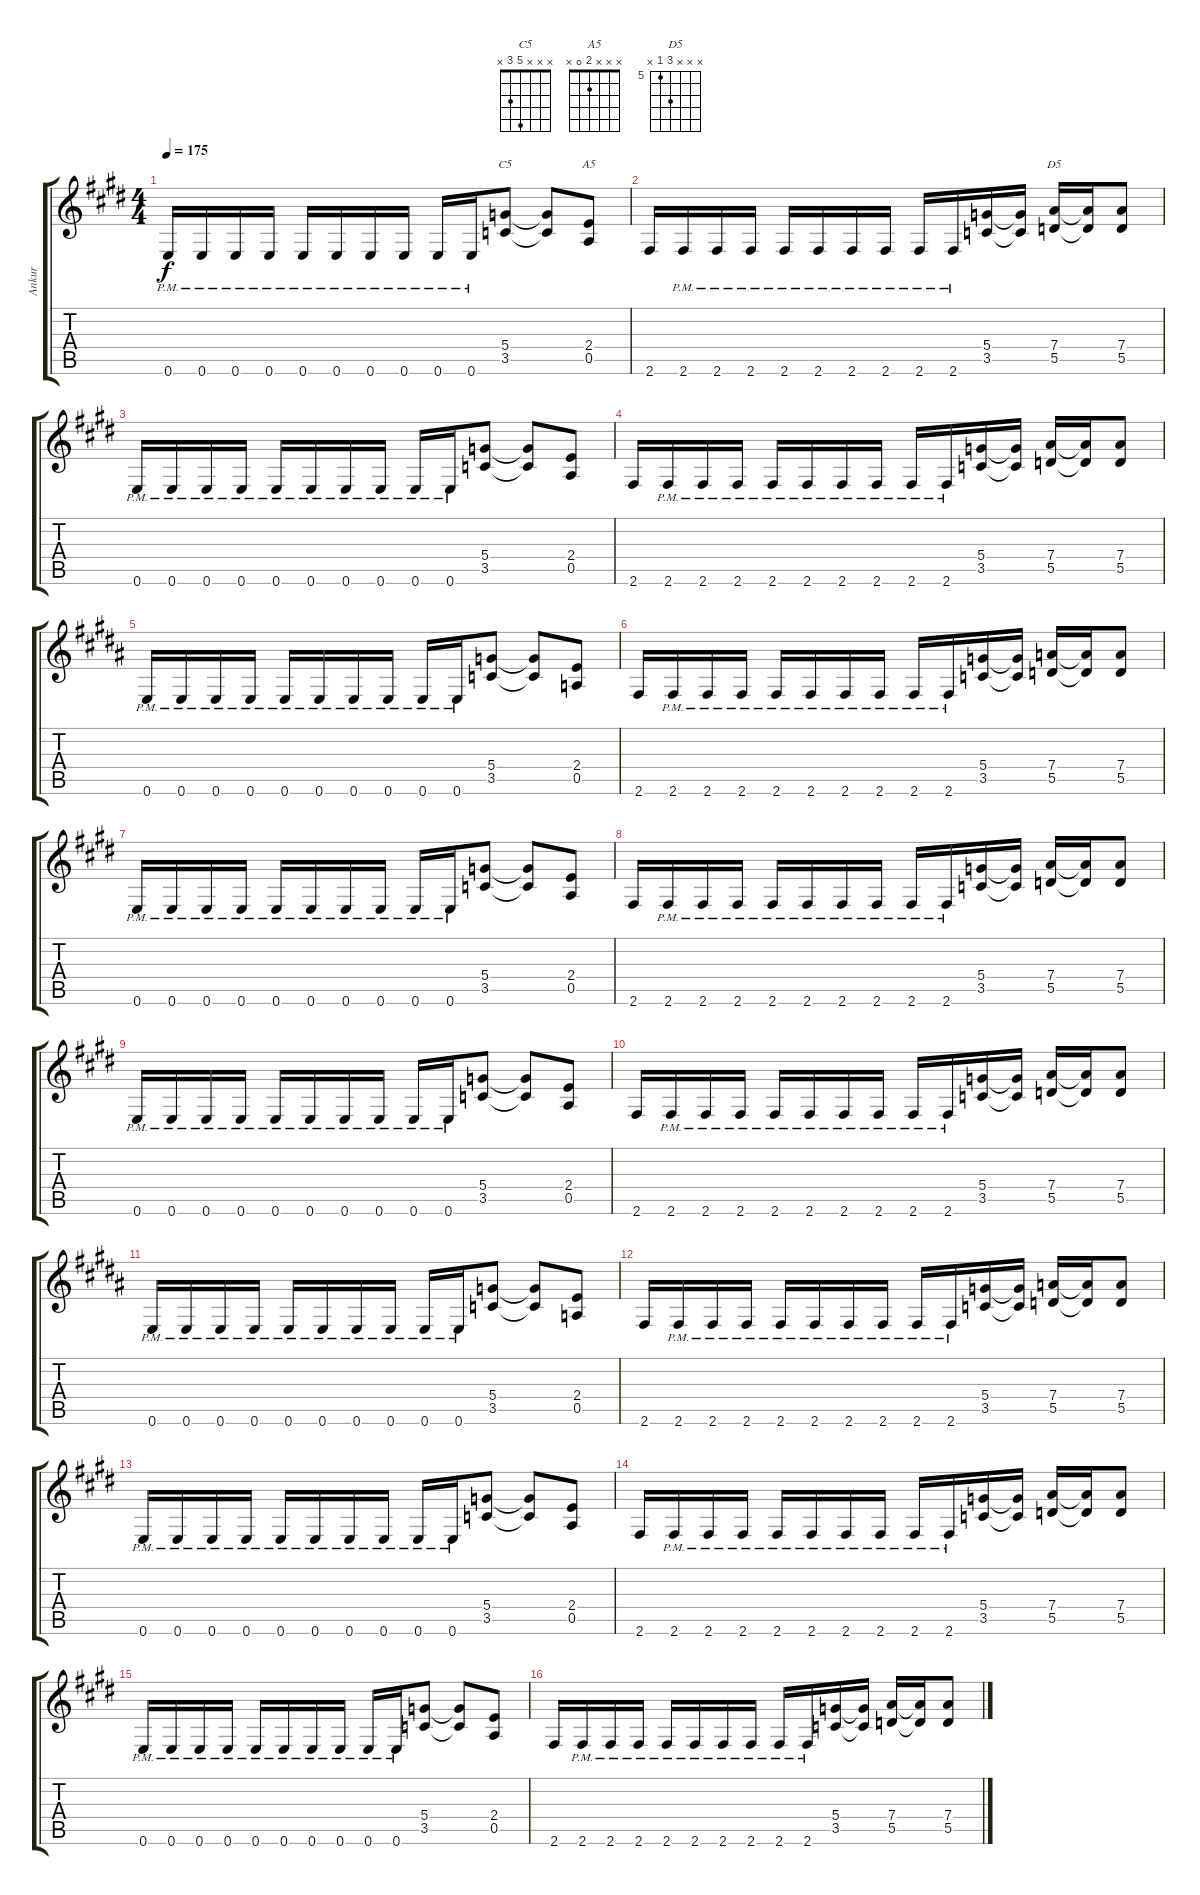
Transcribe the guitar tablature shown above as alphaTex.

\track ("Ankur" "Ankur") {instrument overdrivenguitar}
\staff {score tabs}
\tuning (E4 B3 G3 D3 A2 E2) {hide}
\chord ("C5" x x x 5 3 x)
\chord ("A5" x x x 2 0 x)
\chord ("D5" x x x 7 5 x) {firstfret 5}
\ts (4 4)
\tempo 175
\clef g2
\ks e
0.6{pm}.16{dy f} 0.6{pm}.16 0.6{pm}.16 0.6{pm}.16 0.6{pm}.16 0.6{pm}.16 0.6{pm}.16 0.6{pm}.16 0.6{pm}.16 0.6{pm}.16 (5.4 3.5).8{ch "C5"} (5.4{t} 3.5{t}).8 (2.4 0.5).8{ch "A5"} |
2.6.16 2.6{pm}.16 2.6{pm}.16 2.6{pm}.16 2.6{pm}.16 2.6{pm}.16 2.6{pm}.16 2.6{pm}.16 2.6{pm}.16 2.6{pm}.16 (5.4 3.5).16 (5.4{t} 3.5{t}).16 (7.4 5.5).16{ch "D5"} (7.4{t} 5.5{t}).16 (7.4 5.5).8 |
0.6{pm}.16 0.6{pm}.16 0.6{pm}.16 0.6{pm}.16 0.6{pm}.16 0.6{pm}.16 0.6{pm}.16 0.6{pm}.16 0.6{pm}.16 0.6{pm}.16 (5.4 3.5).8 (5.4{t} 3.5{t}).8 (2.4 0.5).8 |
2.6.16 2.6{pm}.16 2.6{pm}.16 2.6{pm}.16 2.6{pm}.16 2.6{pm}.16 2.6{pm}.16 2.6{pm}.16 2.6{pm}.16 2.6{pm}.16 (5.4 3.5).16 (5.4{t} 3.5{t}).16 (7.4 5.5).16 (7.4{t} 5.5{t}).16 (7.4 5.5).8 |
\ks b
0.6{pm}.16 0.6{pm}.16 0.6{pm}.16 0.6{pm}.16 0.6{pm}.16 0.6{pm}.16 0.6{pm}.16 0.6{pm}.16 0.6{pm}.16 0.6{pm}.16 (5.4 3.5).8 (5.4{t} 3.5{t}).8 (2.4 0.5).8 |
2.6.16 2.6{pm}.16 2.6{pm}.16 2.6{pm}.16 2.6{pm}.16 2.6{pm}.16 2.6{pm}.16 2.6{pm}.16 2.6{pm}.16 2.6{pm}.16 (5.4 3.5).16 (5.4{t} 3.5{t}).16 (7.4 5.5).16 (7.4{t} 5.5{t}).16 (7.4 5.5).8 |
\ks e
0.6{pm}.16 0.6{pm}.16 0.6{pm}.16 0.6{pm}.16 0.6{pm}.16 0.6{pm}.16 0.6{pm}.16 0.6{pm}.16 0.6{pm}.16 0.6{pm}.16 (5.4 3.5).8 (5.4{t} 3.5{t}).8 (2.4 0.5).8 |
2.6.16 2.6{pm}.16 2.6{pm}.16 2.6{pm}.16 2.6{pm}.16 2.6{pm}.16 2.6{pm}.16 2.6{pm}.16 2.6{pm}.16 2.6{pm}.16 (5.4 3.5).16 (5.4{t} 3.5{t}).16 (7.4 5.5).16 (7.4{t} 5.5{t}).16 (7.4 5.5).8 |
0.6{pm}.16 0.6{pm}.16 0.6{pm}.16 0.6{pm}.16 0.6{pm}.16 0.6{pm}.16 0.6{pm}.16 0.6{pm}.16 0.6{pm}.16 0.6{pm}.16 (5.4 3.5).8 (5.4{t} 3.5{t}).8 (2.4 0.5).8 |
2.6.16 2.6{pm}.16 2.6{pm}.16 2.6{pm}.16 2.6{pm}.16 2.6{pm}.16 2.6{pm}.16 2.6{pm}.16 2.6{pm}.16 2.6{pm}.16 (5.4 3.5).16 (5.4{t} 3.5{t}).16 (7.4 5.5).16 (7.4{t} 5.5{t}).16 (7.4 5.5).8 |
\ks b
0.6{pm}.16 0.6{pm}.16 0.6{pm}.16 0.6{pm}.16 0.6{pm}.16 0.6{pm}.16 0.6{pm}.16 0.6{pm}.16 0.6{pm}.16 0.6{pm}.16 (5.4 3.5).8 (5.4{t} 3.5{t}).8 (2.4 0.5).8 |
2.6.16 2.6{pm}.16 2.6{pm}.16 2.6{pm}.16 2.6{pm}.16 2.6{pm}.16 2.6{pm}.16 2.6{pm}.16 2.6{pm}.16 2.6{pm}.16 (5.4 3.5).16 (5.4{t} 3.5{t}).16 (7.4 5.5).16 (7.4{t} 5.5{t}).16 (7.4 5.5).8 |
\ks e
0.6{pm}.16 0.6{pm}.16 0.6{pm}.16 0.6{pm}.16 0.6{pm}.16 0.6{pm}.16 0.6{pm}.16 0.6{pm}.16 0.6{pm}.16 0.6{pm}.16 (5.4 3.5).8 (5.4{t} 3.5{t}).8 (2.4 0.5).8 |
2.6.16 2.6{pm}.16 2.6{pm}.16 2.6{pm}.16 2.6{pm}.16 2.6{pm}.16 2.6{pm}.16 2.6{pm}.16 2.6{pm}.16 2.6{pm}.16 (5.4 3.5).16 (5.4{t} 3.5{t}).16 (7.4 5.5).16 (7.4{t} 5.5{t}).16 (7.4 5.5).8 |
0.6{pm}.16 0.6{pm}.16 0.6{pm}.16 0.6{pm}.16 0.6{pm}.16 0.6{pm}.16 0.6{pm}.16 0.6{pm}.16 0.6{pm}.16 0.6{pm}.16 (5.4 3.5).8 (5.4{t} 3.5{t}).8 (2.4 0.5).8 |
2.6.16 2.6{pm}.16 2.6{pm}.16 2.6{pm}.16 2.6{pm}.16 2.6{pm}.16 2.6{pm}.16 2.6{pm}.16 2.6{pm}.16 2.6{pm}.16 (5.4 3.5).16 (5.4{t} 3.5{t}).16 (7.4 5.5).16 (7.4{t} 5.5{t}).16 (7.4 5.5).8
